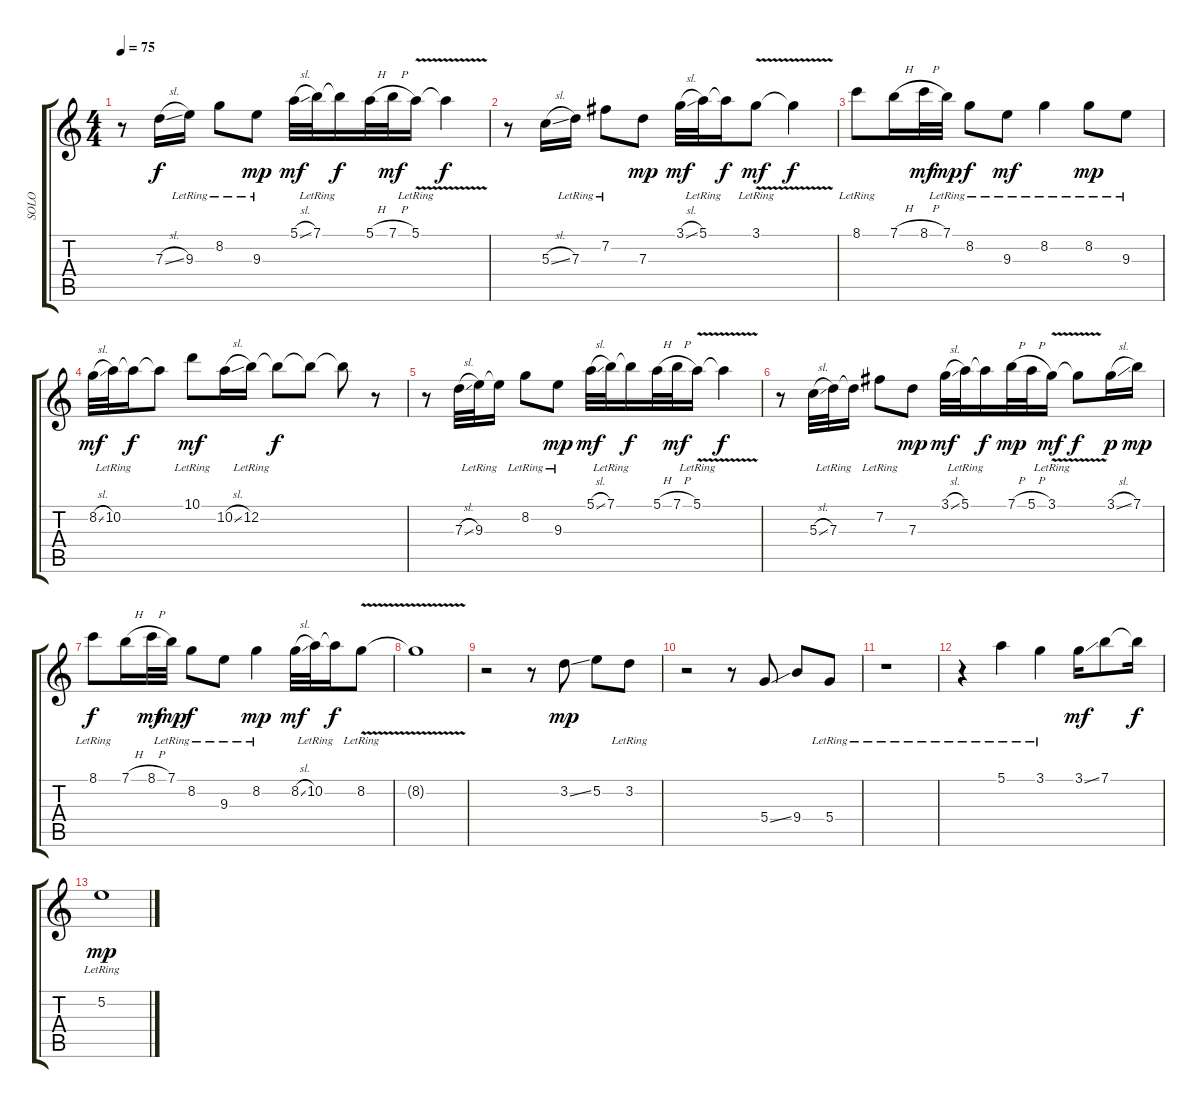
\track ("SOLO" "SOLO") {instrument acousticguitarsteel}
\staff {score tabs}
\tuning (E4 B3 G3 D3 A2 E2) {hide}
\ts (4 4)
\tempo 75
\clef g2
\ks c
r.8{dy f} 7.3{sl}.16 9.3{lr}.16 8.2{lr}.8 9.3{lr}.8{dy mp} 5.1{sl}.32{dy mf} 7.1{lr}.32 7.1{t}.16{dy f} 5.1{h}.32 7.1{h}.32{dy mf} 5.1{v lr}.16 5.1{t}.4{dy f} |
r.8 5.3{sl}.16 7.3{lr}.16 7.2{lr}.8 7.3.8{dy mp} 3.1{sl}.32{dy mf} 5.1{lr}.32 5.1{t}.16{dy f} 3.1{v lr}.8{dy mf} 3.1{t}.4{dy f} |
8.1{lr}.8 7.1{h}.16 8.1{h}.32{dy mf} 7.1{lr}.32{dy mp} 8.2{lr}.8{dy f} 9.3{lr}.8{dy mf} 8.2{lr}.4 8.2{lr}.8{dy mp} 9.3{lr}.8 |
8.2{sl}.32{dy mf} 10.2{lr}.32 10.2{t}.16{dy f} 10.2{t}.8 10.1{lr}.8{dy mf} 10.2{sl}.16 12.2{lr}.16 12.2{t}.8{dy f} 12.2{t}.8 12.2{t}.8 r.8 |
r.8 7.3{sl}.32 9.3{lr}.32 9.3{t}.16 8.2{lr}.8 9.3{lr}.8{dy mp} 5.1{sl}.32{dy mf} 7.1{lr}.32 7.1{t}.16{dy f} 5.1{h}.32 7.1{h}.32{dy mf} 5.1{v lr}.16 5.1{t}.4{dy f} |
r.8 5.3{sl}.32 7.3{lr}.32 7.3{t}.16 7.2{lr}.8 7.3.8{dy mp} 3.1{sl}.32{dy mf} 5.1{lr}.32 5.1{t}.16{dy f} 7.1{h}.32{dy mp} 5.1{h}.32 3.1{v lr}.16{dy mf} 3.1{t}.8{dy f} 3.1{sl}.16{dy p} 7.1.16{dy mp} |
8.1{lr}.8{dy f} 7.1{h}.16 8.1{h}.32{dy mf} 7.1{lr}.32{dy mp} 8.2{lr}.8{dy f} 9.3{lr}.8 8.2{lr}.4{dy mp} 8.2{sl}.32{dy mf} 10.2{lr}.32 10.2{t}.16{dy f} 8.2{v lr}.8 |
8.2{t}.1 |
r.2 r.8 3.2{ss}.8{dy mp} 5.2.8 3.2{lr}.8 |
r.2 r.8 5.4{ss}.8 9.4.8 5.4{lr}.8 |
r.1 |
r.4 5.1{lr}.4 3.1{lr}.4 3.1{ss}.16{dy mf} 7.1.8 7.1{t}.16{dy f} |
5.2{lr}.1{dy mp}
